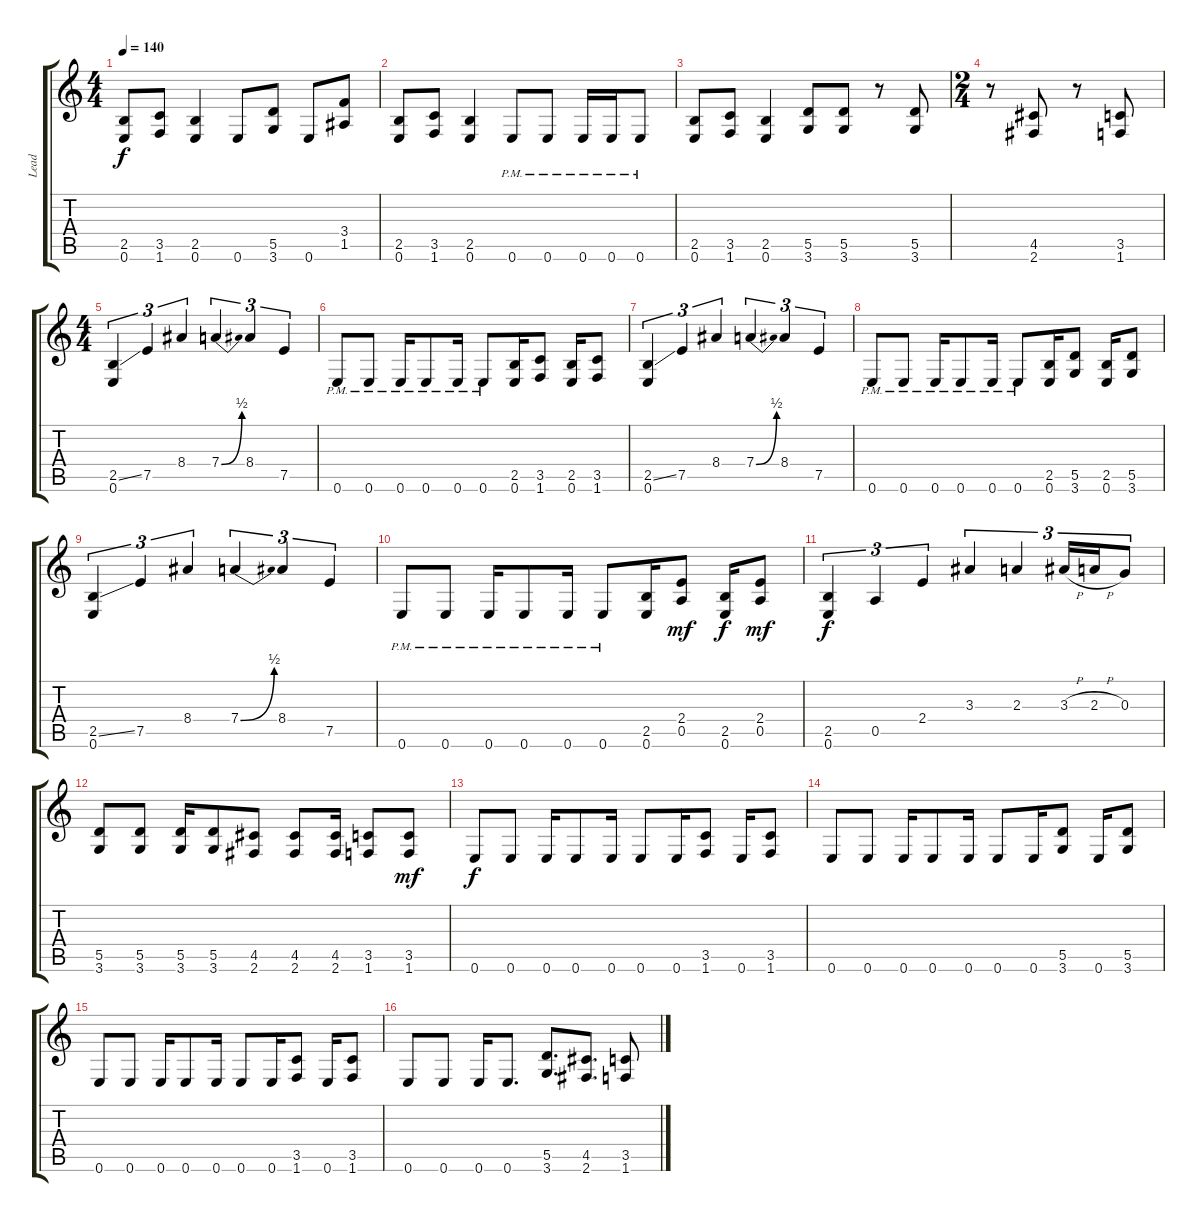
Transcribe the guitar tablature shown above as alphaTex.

\track ("Lead " "Lead ") {instrument distortionguitar}
\staff {score tabs}
\tuning (E4 B3 G3 D3 A2 E2) {hide}
\ts (4 4)
\tempo 140
\clef g2
\ks c
(2.5 0.6).8{dy f} (3.5 1.6).8 (2.5 0.6).4 0.6.8 (5.5 3.6).8 0.6.8 (3.4 1.5).8 |
(2.5 0.6).8 (3.5 1.6).8 (2.5 0.6).4 0.6{pm}.8 0.6{pm}.8 0.6{pm}.16 0.6{pm}.16 0.6{pm}.8 |
(2.5 0.6).8 (3.5 1.6).8 (2.5 0.6).4 (5.5 3.6).8 (5.5 3.6).8 r.8 (5.5 3.6).8 |
\ts (2 4)
r.8 (4.5 2.6).8 r.8 (3.5 1.6).8 |
\ts (4 4)
(2.5{ss} 0.6).4{tu (3 2)} 7.5.4{tu (3 2)} 8.4.4{tu (3 2)} 7.4{be (bend 0 0 60 2)}.4{tu (3 2)} 8.4.4{tu (3 2)} 7.5.4{tu (3 2)} |
0.6{pm}.8 0.6{pm}.8 0.6{pm}.16 0.6{pm}.8 0.6{pm}.16 0.6{pm}.8 (2.5 0.6).16 (3.5 1.6).8 (2.5 0.6).16 (3.5 1.6).8 |
(2.5{ss} 0.6).4{tu (3 2)} 7.5.4{tu (3 2)} 8.4.4{tu (3 2)} 7.4{be (bend 0 0 60 2)}.4{tu (3 2)} 8.4.4{tu (3 2)} 7.5.4{tu (3 2)} |
0.6{pm}.8 0.6{pm}.8 0.6{pm}.16 0.6{pm}.8 0.6{pm}.16 0.6{pm}.8 (2.5 0.6).16 (5.5 3.6).8 (2.5 0.6).16 (5.5 3.6).8 |
(2.5{ss} 0.6).4{tu (3 2)} 7.5.4{tu (3 2)} 8.4.4{tu (3 2)} 7.4{be (bend 0 0 60 2)}.4{tu (3 2)} 8.4.4{tu (3 2)} 7.5.4{tu (3 2)} |
0.6{pm}.8 0.6{pm}.8 0.6{pm}.16 0.6{pm}.8 0.6{pm}.16 0.6{pm}.8 (2.5 0.6).16 (2.4 0.5).8{dy mf} (2.5 0.6).16{dy f} (2.4 0.5).8{dy mf} |
(2.5 0.6).4{tu (3 2) dy f} 0.5.4{tu (3 2)} 2.4.4{tu (3 2)} 3.3.4{tu (3 2)} 2.3.4{tu (3 2)} 3.3{h}.16{tu (3 2)} 2.3{h}.16{tu (3 2)} 0.3.8{tu (3 2)} |
(5.5 3.6).8 (5.5 3.6).8 (5.5 3.6).16 (5.5 3.6).8 (4.5 2.6).8 (4.5 2.6).8 (4.5 2.6).16 (3.5 1.6).8 (3.5 1.6).8{dy mf} |
0.6.8{dy f} 0.6.8 0.6.16 0.6.8 0.6.16 0.6.8 0.6.16 (3.5 1.6).8 0.6.16 (3.5 1.6).8 |
0.6.8 0.6.8 0.6.16 0.6.8 0.6.16 0.6.8 0.6.16 (5.5 3.6).8 0.6.16 (5.5 3.6).8 |
0.6.8 0.6.8 0.6.16 0.6.8 0.6.16 0.6.8 0.6.16 (3.5 1.6).8 0.6.16 (3.5 1.6).8 |
0.6.8 0.6.8 0.6.16 0.6.8{d} (5.5 3.6).8{d} (4.5 2.6).8{d} (3.5 1.6).8
